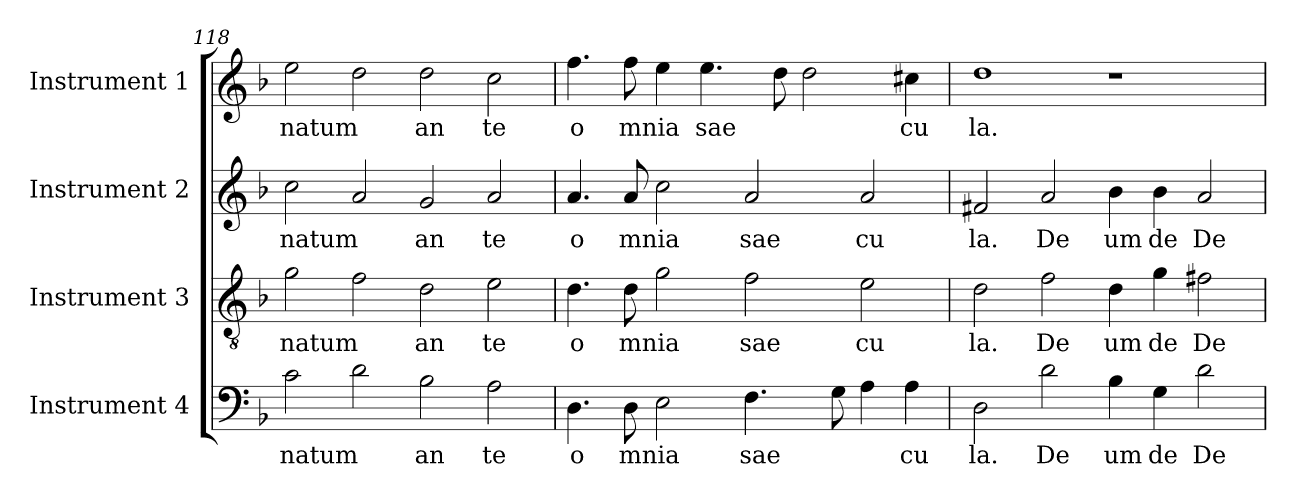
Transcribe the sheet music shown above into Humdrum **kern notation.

**kern	**text	**kern	**text	**kern	**text	**kern	**text
*part4	*part4	*part3	*part3	*part2	*part2	*part1	*part1
*staff4	*staff4	*staff3	*staff3	*staff2	*staff2	*staff1	*staff1
*I"Instrument 4	*	*I"Instrument 3	*	*I"Instrument 2	*	*I"Instrument 1	*
*clefF4	*	*clefGv2	*	*clefG2	*	*clefG2	*
*k[b-]	*	*k[b-]	*	*k[b-]	*	*k[b-]	*
*F:	*	*F:	*	*F:	*	*F:	*
=118	=118	=118	=118	=118	=118	=118	=118
!	!LO:LY:b:cj	!	!LO:LY:b:cj	!	!LO:LY:b:cj	!	!LO:LY:b:cj
2c\	natum	2g\	natum	2cc\	natum	2ee\	natum
!	!LO:LY:b:cj	!	!LO:LY:b:cj	!	!LO:LY:b:cj	!	!LO:LY:b:cj
2d\	.	2f\	.	2a/	.	2dd\	.
!	!LO:LY:b:cj	!	!LO:LY:b:cj	!	!LO:LY:b:cj	!	!LO:LY:b:cj
2B-\	an	2d\	an	2g/	an	2dd\	an
!	!LO:LY:b:cj	!	!LO:LY:b:cj	!	!LO:LY:b:cj	!	!LO:LY:b:cj
2A\	te	2e\	te	2a/	te	2cc\	te
=119	=119	=119	=119	=119	=119	=119	=119
!	!LO:LY:b:cj	!	!LO:LY:b:cj	!	!LO:LY:b:cj	!	!LO:LY:b:cj
4.D\	o	4.d\	o	4.a/	o	4.ff\	o
!	!LO:LY:b:cj	!	!LO:LY:b:cj	!	!LO:LY:b:cj	!	!LO:LY:b:cj
8D\	mnia	8d\	mnia	8a/	mnia	8ff\	mnia
!	!LO:LY:b:cj	!	!LO:LY:b:cj	!	!LO:LY:b:cj	!	!LO:LY:b:cj
2E\	.	2g\	.	2cc\	.	4ee\	.
!	!	!	!	!	!	!	!LO:LY:b:cj
.	.	.	.	.	.	4.ee\	sae
!	!LO:LY:b:cj	!	!LO:LY:b:cj	!	!LO:LY:b:cj	!	!
4.F\	sae	2f\	sae	2a/	sae	.	.
!	!	!	!	!	!	!	!LO:LY:b:cj
.	.	.	.	.	.	8dd\	.
!	!	!	!	!	!	!	!LO:LY:b:cj
.	.	.	.	.	.	2dd\	.
!	!LO:LY:b:cj	!	!	!	!	!	!
8G\	.	.	.	.	.	.	.
!	!LO:LY:b:cj	!	!LO:LY:b:cj	!	!LO:LY:b:cj	!	!
4A\	.	2e\	cu	2a/	cu	.	.
!	!LO:LY:b:cj	!	!	!	!	!	!LO:LY:b:cj
4A\	cu	.	.	.	.	4cc#X\	cu
=120	=120	=120	=120	=120	=120	=120	=120
!	!LO:LY:b:cj	!	!LO:LY:b:cj	!	!LO:LY:b:cj	!	!LO:LY:b:cj
2D\	la.	2d\	la.	2f#X/	la.	1dd	la.
!	!LO:LY:b:cj	!	!LO:LY:b:cj	!	!LO:LY:b:cj	!	!
2d\	De	2f\	De	2a/	De	.	.
!	!LO:LY:b:cj	!	!LO:LY:b:cj	!	!LO:LY:b:cj	!	!
4B-\	um	4d\	um	4b-\	um	1r	.
!	!LO:LY:b:cj	!	!LO:LY:b:cj	!	!LO:LY:b:cj	!	!
4G\	de	4g\	de	4b-\	de	.	.
!	!LO:LY:b:cj	!	!LO:LY:b:cj	!	!LO:LY:b:cj	!	!
2d\	De	2f#X\	De	2a/	De	.	.
=	=	=	=	=	=	=	=
*-	*-	*-	*-	*-	*-	*-	*-
